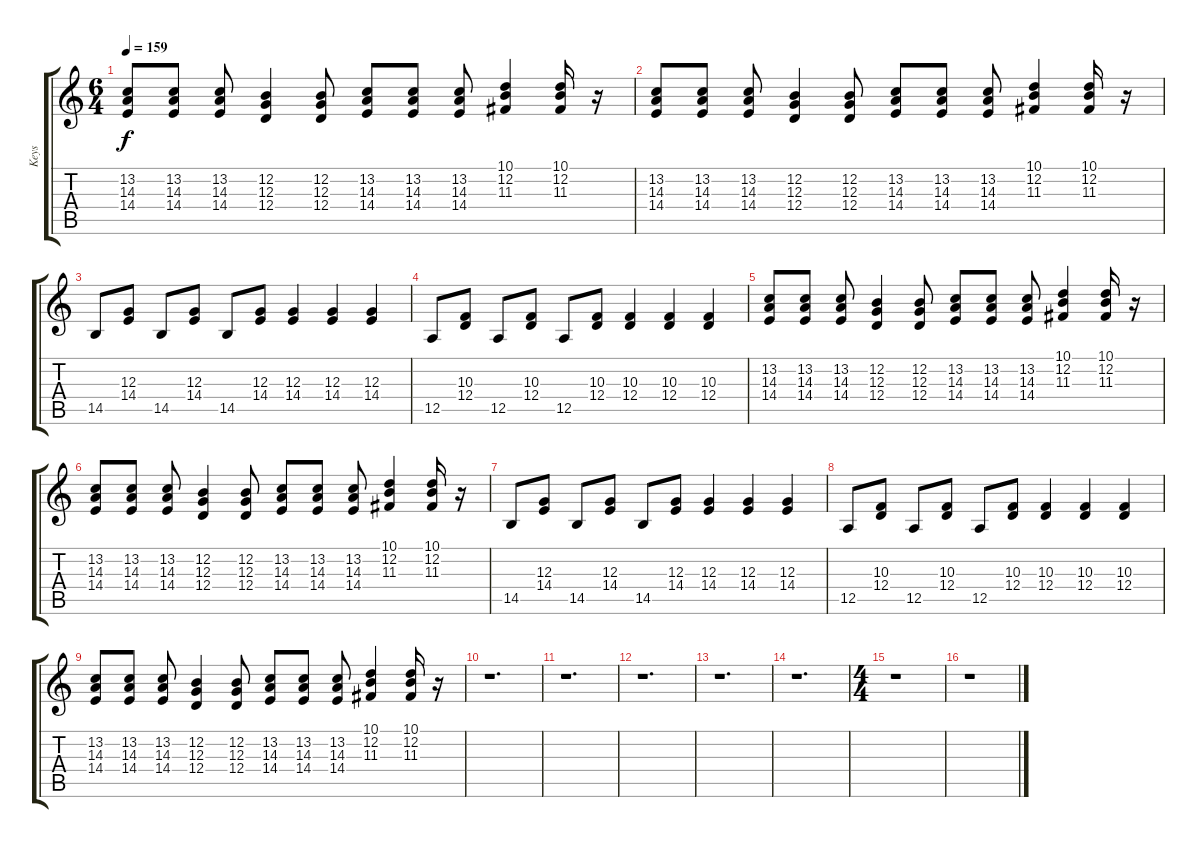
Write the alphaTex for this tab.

\track ("Keys" "Keys") {instrument stringensemble2}
\staff {score tabs}
\tuning (E4 B3 G3 D3 A2 E2) {hide}
\ts (6 4)
\tempo 159
\clef g2
\ks c
(13.2 14.3 14.4).8{dy f} (13.2 14.3 14.4).8 (13.2 14.3 14.4).8 (12.2 12.3 12.4).4 (12.2 12.3 12.4).8 (13.2 14.3 14.4).8 (13.2 14.3 14.4).8 (13.2 14.3 14.4).8 (10.1 12.2 11.3).4 (10.1 12.2 11.3).16 r.16 |
(13.2 14.3 14.4).8 (13.2 14.3 14.4).8 (13.2 14.3 14.4).8 (12.2 12.3 12.4).4 (12.2 12.3 12.4).8 (13.2 14.3 14.4).8 (13.2 14.3 14.4).8 (13.2 14.3 14.4).8 (10.1 12.2 11.3).4 (10.1 12.2 11.3).16 r.16 |
14.5.8 (12.3 14.4).8 14.5.8 (12.3 14.4).8 14.5.8 (12.3 14.4).8 (12.3 14.4).4 (12.3 14.4).4 (12.3 14.4).4 |
12.5.8 (10.3 12.4).8 12.5.8 (10.3 12.4).8 12.5.8 (10.3 12.4).8 (10.3 12.4).4 (10.3 12.4).4 (10.3 12.4).4 |
(13.2 14.3 14.4).8 (13.2 14.3 14.4).8 (13.2 14.3 14.4).8 (12.2 12.3 12.4).4 (12.2 12.3 12.4).8 (13.2 14.3 14.4).8 (13.2 14.3 14.4).8 (13.2 14.3 14.4).8 (10.1 12.2 11.3).4 (10.1 12.2 11.3).16 r.16 |
(13.2 14.3 14.4).8 (13.2 14.3 14.4).8 (13.2 14.3 14.4).8 (12.2 12.3 12.4).4 (12.2 12.3 12.4).8 (13.2 14.3 14.4).8 (13.2 14.3 14.4).8 (13.2 14.3 14.4).8 (10.1 12.2 11.3).4 (10.1 12.2 11.3).16 r.16 |
14.5.8 (12.3 14.4).8 14.5.8 (12.3 14.4).8 14.5.8 (12.3 14.4).8 (12.3 14.4).4 (12.3 14.4).4 (12.3 14.4).4 |
12.5.8 (10.3 12.4).8 12.5.8 (10.3 12.4).8 12.5.8 (10.3 12.4).8 (10.3 12.4).4 (10.3 12.4).4 (10.3 12.4).4 |
(13.2 14.3 14.4).8 (13.2 14.3 14.4).8 (13.2 14.3 14.4).8 (12.2 12.3 12.4).4 (12.2 12.3 12.4).8 (13.2 14.3 14.4).8 (13.2 14.3 14.4).8 (13.2 14.3 14.4).8 (10.1 12.2 11.3).4 (10.1 12.2 11.3).16 r.16 |
r.1{d} |
r.1{d} |
r.1{d} |
r.1{d} |
r.1{d} |
\ts (4 4)
r.1 |
r.1
